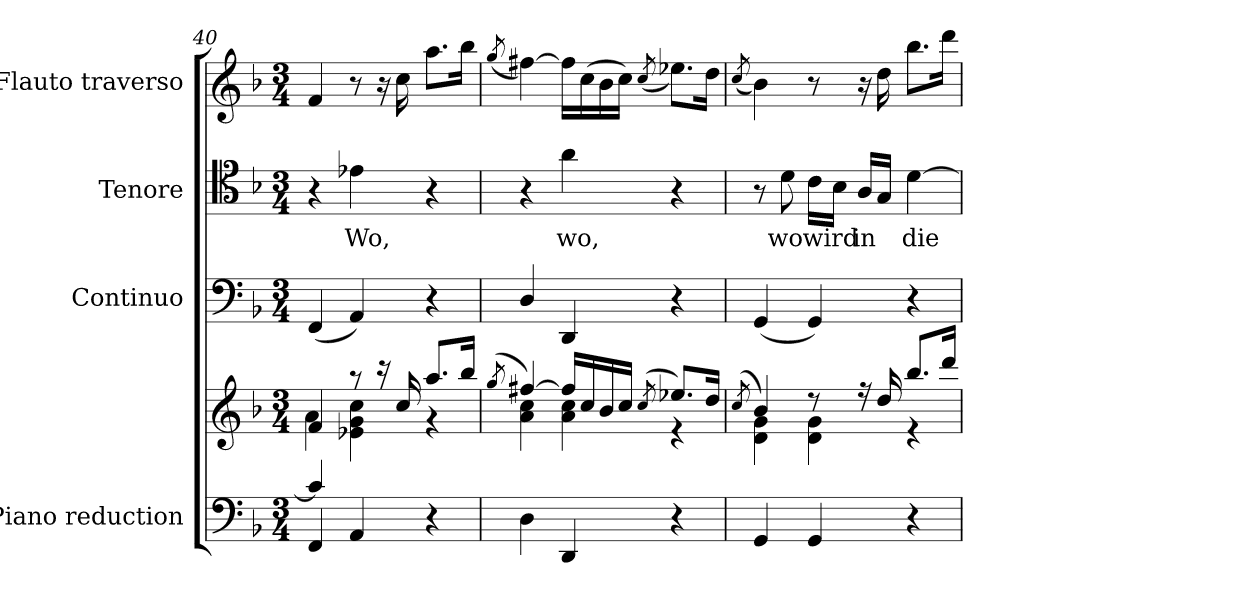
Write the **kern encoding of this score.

**kern	**kern	**kern	**kern	**text	**kern
*part4	*part4	*part3	*part2	*part2	*part1
*staff5	*staff4	*staff3	*staff2	*staff2	*staff1
*I"Piano reduction	*	*I"Continuo	*I"Tenore	*	*I"Flauto traverso
*I'Pno	*	*	*	*	*I'Fl
*clefF4	*clefG2	*clefF4	*clefC4	*	*clefG2
*k[b-]	*k[b-]	*k[b-]	*k[b-]	*	*k[b-]
*M3/4	*M3/4	*M3/4	*M3/4	*	*M3/4
=40	=40	=40	=40	=40	=40
*^	*^	*	*	*	*
4c/]	4FF/	4f/	4a\	(4FF/	4r	.	4f/
!	!	!	!	!	!	!LO:LY:b	!
4ryy	4AA/	8r	4e-X\ 4g\ 4cc\	4AA/)	4e-X\	Wo,	8r
.	.	16r	.	.	.	.	16r
.	.	16cc/	.	.	.	.	16cc\
4r	4ryy	8.aa/L	4r	4r	4r	.	8.aa\L
.	.	16bb-/Jk	.	.	.	.	16bb-\Jk
*v	*v	*	*	*	*	*	*
!!LO:PB:g=z
=41	=41	=41	=41	=41	=41	=41
.	(>8qgg/	.	.	.	.	(8qgg/
4D\	[4ff#X/)	4a\ 4cc\	4D/	4r	.	[>4ff#X\)
!	!	!	!	!	!LO:LY:b	!
4DD/	16ff#/LL]	4a\ 4cc\	4DD/	4a\	wo,	16ff#\LL]
.	16cc/	.	.	.	.	(16cc\
.	16b-/	.	.	.	.	16b-\
.	16cc/JJ	.	.	.	.	16cc\JJ)
.	(8qcc/	.	.	.	.	(8qcc/
4r	8.ee-X/L)	4r	4r	4r	.	8.ee-X\L)
.	16dd/Jk	.	.	.	.	16dd\Jk
=42	=42	=42	=42	=42	=42	=42
.	(>8qcc/	.	.	.	.	(8qcc/
4GG/	4b-/)	4d\ 4g\	(4GG/	8r	.	4b-\)
!	!	!	!	!	!LO:LY:b	!
.	.	.	.	8d\	wo	.
!	!	!	!	!	!LO:LY:b	!
4GG/	8r	4d\ 4g\	4GG/)	16c\LL	wird	8r
.	.	.	.	16B-\JJ	.	.
!	!	!	!	!	!LO:LY:b	!
.	16r	.	.	16A/LL	in	16r
.	16dd/	.	.	16G/JJ	.	16dd\
!	!	!	!	!	!LO:LY:b	!
4r	8.bb-/L	4r	4r	[4d\	die-	8.bb-\L
.	16ddd/Jk	.	.	.	.	16ddd\Jk
*	*v	*v	*	*	*	*
=	=	=	=	=	=
*-	*-	*-	*-	*-	*-
